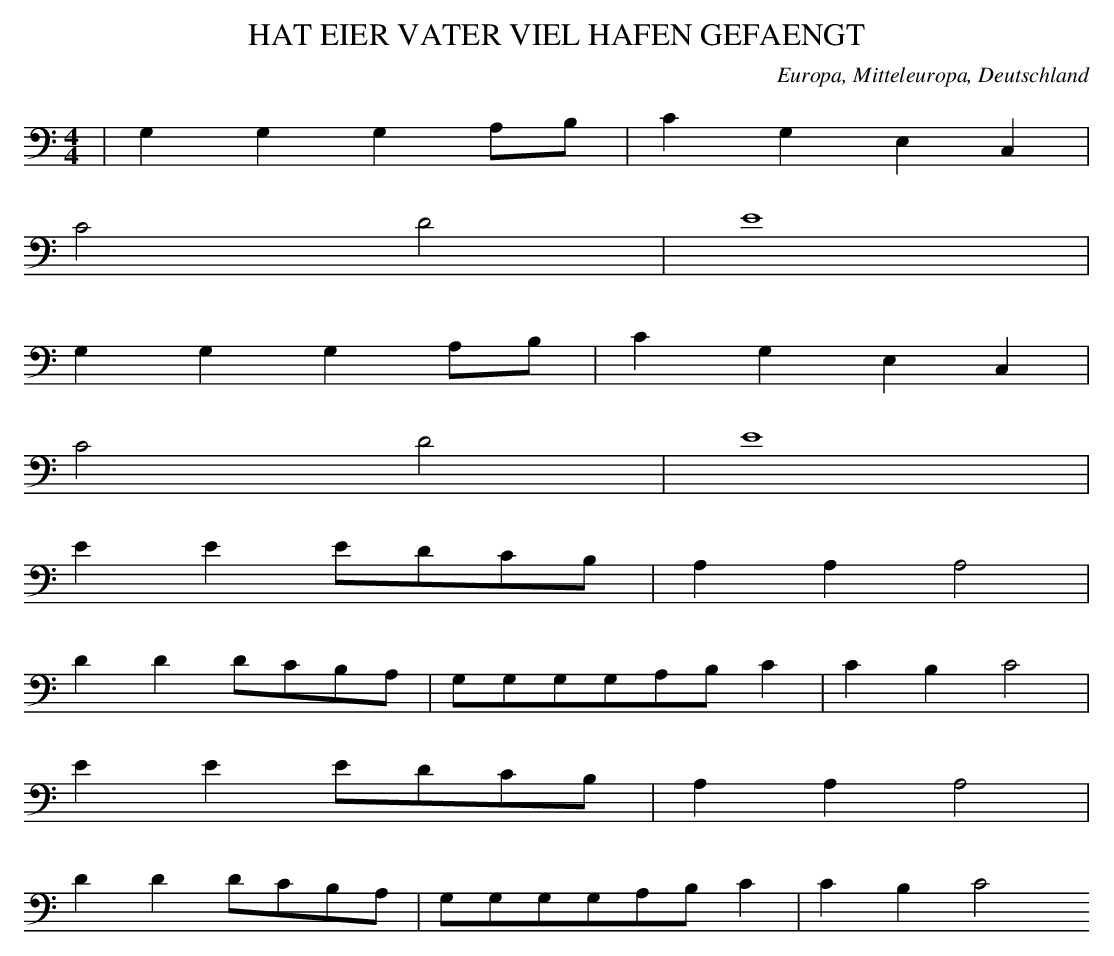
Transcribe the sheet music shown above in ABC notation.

X:1
T: HAT EIER VATER VIEL HAFEN GEFAENGT
O: Europa, Mitteleuropa, Deutschland
M: 4/4
L: 1/8
K: C
 | G,2G,2G,2A,B, | C2G,2E,2C,2 |
C4D4 | E8 |
G,2G,2G,2A,B, | C2G,2E,2C,2 |
C4D4 | E8 |
E2E2EDCB, | A,2A,2A,4 |
D2D2DCB,A, | G,G,G,G,A,B,C2 | C2B,2C4 |
E2E2EDCB, | A,2A,2A,4 |
D2D2DCB,A, | G,G,G,G,A,B,C2 | C2B,2C4
